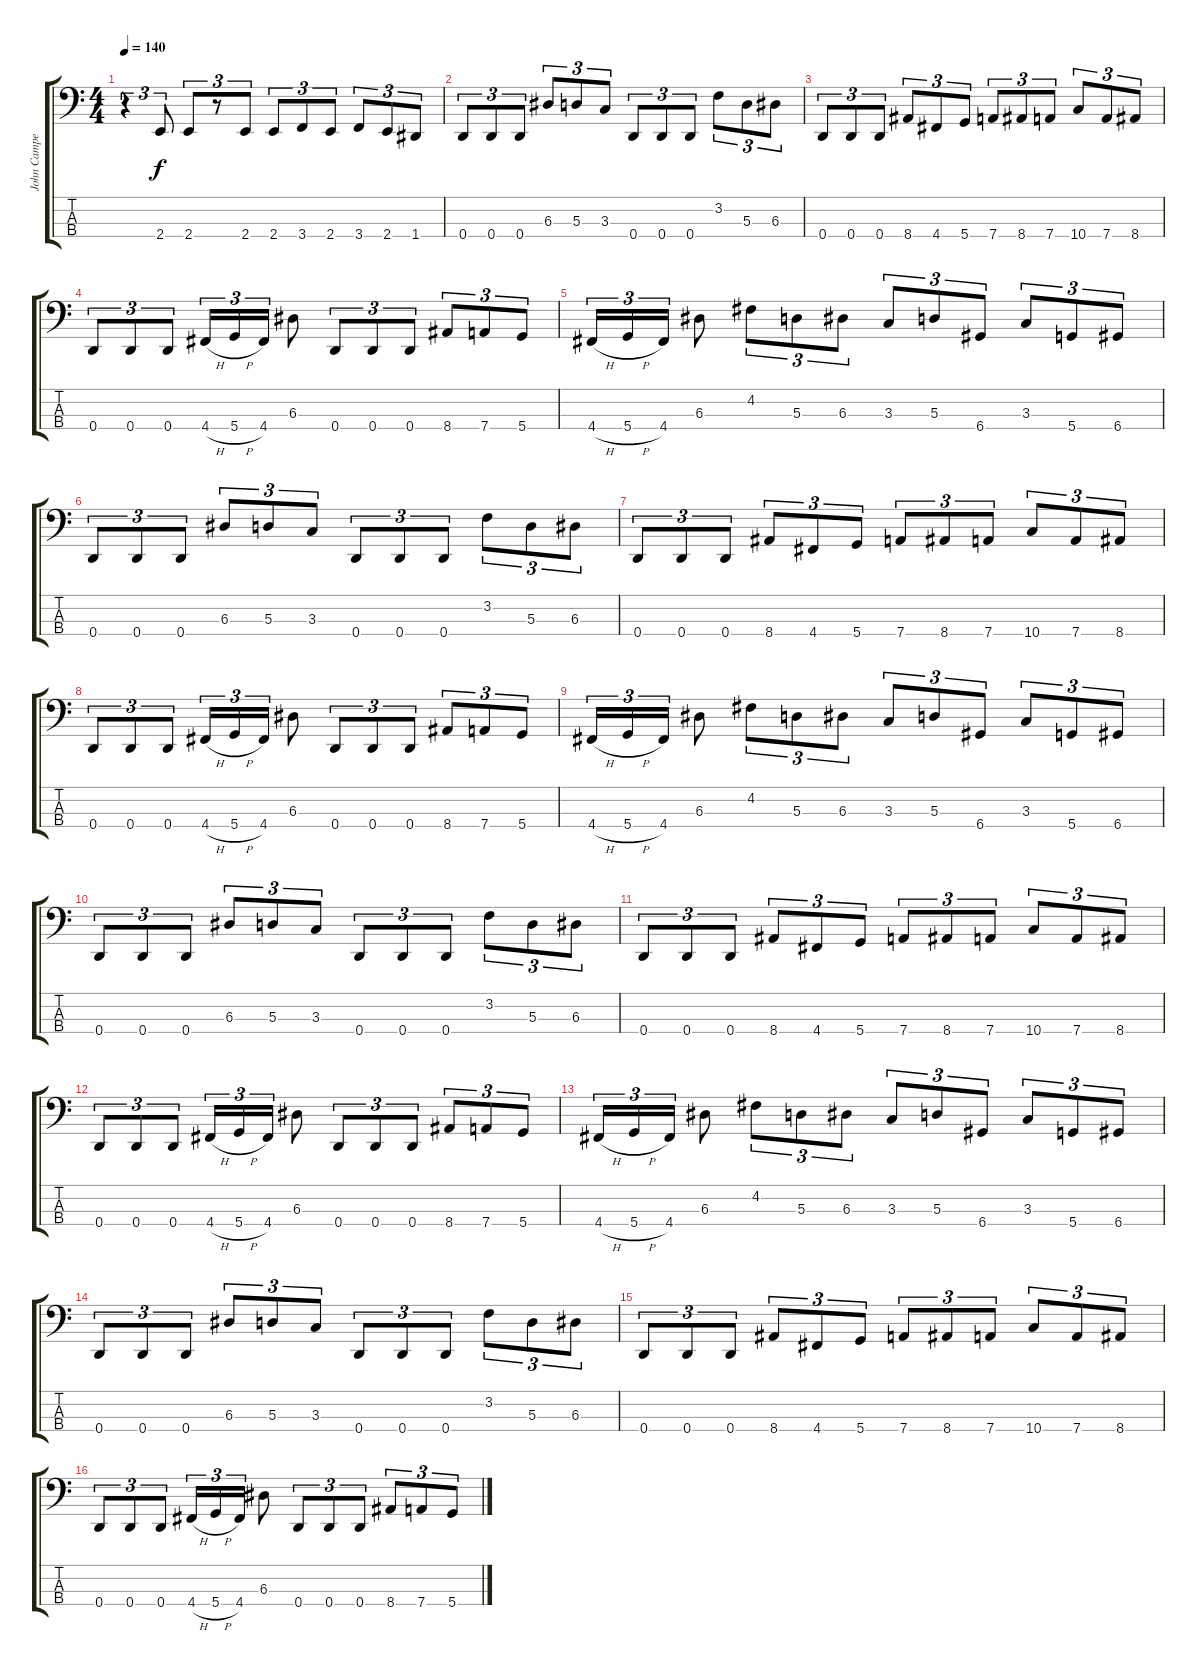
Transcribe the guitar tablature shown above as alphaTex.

\track ("John Campel" "John Campe") {instrument electricbasspick}
\staff {score tabs}
\tuning (G2 D2 A1 D1) {hide}
\ts (4 4)
\tempo 140
\clef f4
\ks c
r.4{tu (3 2) dy f} 2.4.8{tu (3 2)} 2.4.8{tu (3 2)} r.8{tu (3 2)} 2.4.8{tu (3 2)} 2.4.8{tu (3 2)} 3.4.8{tu (3 2)} 2.4.8{tu (3 2)} 3.4.8{tu (3 2)} 2.4.8{tu (3 2)} 1.4.8{tu (3 2)} |
0.4.8{tu (3 2)} 0.4.8{tu (3 2)} 0.4.8{tu (3 2)} 6.3.8{tu (3 2)} 5.3.8{tu (3 2)} 3.3.8{tu (3 2)} 0.4.8{tu (3 2)} 0.4.8{tu (3 2)} 0.4.8{tu (3 2)} 3.2.8{tu (3 2)} 5.3.8{tu (3 2)} 6.3.8{tu (3 2)} |
0.4.8{tu (3 2)} 0.4.8{tu (3 2)} 0.4.8{tu (3 2)} 8.4.8{tu (3 2)} 4.4.8{tu (3 2)} 5.4.8{tu (3 2)} 7.4.8{tu (3 2)} 8.4.8{tu (3 2)} 7.4.8{tu (3 2)} 10.4.8{tu (3 2)} 7.4.8{tu (3 2)} 8.4.8{tu (3 2)} |
0.4.8{tu (3 2)} 0.4.8{tu (3 2)} 0.4.8{tu (3 2)} 4.4{h}.16{tu (3 2)} 5.4{h}.16{tu (3 2)} 4.4.16{tu (3 2)} 6.3.8 0.4.8{tu (3 2)} 0.4.8{tu (3 2)} 0.4.8{tu (3 2)} 8.4.8{tu (3 2)} 7.4.8{tu (3 2)} 5.4.8{tu (3 2)} |
4.4{h}.16{tu (3 2)} 5.4{h}.16{tu (3 2)} 4.4.16{tu (3 2)} 6.3.8 4.2.8{tu (3 2)} 5.3.8{tu (3 2)} 6.3.8{tu (3 2)} 3.3.8{tu (3 2)} 5.3.8{tu (3 2)} 6.4.8{tu (3 2)} 3.3.8{tu (3 2)} 5.4.8{tu (3 2)} 6.4.8{tu (3 2)} |
0.4.8{tu (3 2)} 0.4.8{tu (3 2)} 0.4.8{tu (3 2)} 6.3.8{tu (3 2)} 5.3.8{tu (3 2)} 3.3.8{tu (3 2)} 0.4.8{tu (3 2)} 0.4.8{tu (3 2)} 0.4.8{tu (3 2)} 3.2.8{tu (3 2)} 5.3.8{tu (3 2)} 6.3.8{tu (3 2)} |
0.4.8{tu (3 2)} 0.4.8{tu (3 2)} 0.4.8{tu (3 2)} 8.4.8{tu (3 2)} 4.4.8{tu (3 2)} 5.4.8{tu (3 2)} 7.4.8{tu (3 2)} 8.4.8{tu (3 2)} 7.4.8{tu (3 2)} 10.4.8{tu (3 2)} 7.4.8{tu (3 2)} 8.4.8{tu (3 2)} |
0.4.8{tu (3 2)} 0.4.8{tu (3 2)} 0.4.8{tu (3 2)} 4.4{h}.16{tu (3 2)} 5.4{h}.16{tu (3 2)} 4.4.16{tu (3 2)} 6.3.8 0.4.8{tu (3 2)} 0.4.8{tu (3 2)} 0.4.8{tu (3 2)} 8.4.8{tu (3 2)} 7.4.8{tu (3 2)} 5.4.8{tu (3 2)} |
4.4{h}.16{tu (3 2)} 5.4{h}.16{tu (3 2)} 4.4.16{tu (3 2)} 6.3.8 4.2.8{tu (3 2)} 5.3.8{tu (3 2)} 6.3.8{tu (3 2)} 3.3.8{tu (3 2)} 5.3.8{tu (3 2)} 6.4.8{tu (3 2)} 3.3.8{tu (3 2)} 5.4.8{tu (3 2)} 6.4.8{tu (3 2)} |
0.4.8{tu (3 2)} 0.4.8{tu (3 2)} 0.4.8{tu (3 2)} 6.3.8{tu (3 2)} 5.3.8{tu (3 2)} 3.3.8{tu (3 2)} 0.4.8{tu (3 2)} 0.4.8{tu (3 2)} 0.4.8{tu (3 2)} 3.2.8{tu (3 2)} 5.3.8{tu (3 2)} 6.3.8{tu (3 2)} |
0.4.8{tu (3 2)} 0.4.8{tu (3 2)} 0.4.8{tu (3 2)} 8.4.8{tu (3 2)} 4.4.8{tu (3 2)} 5.4.8{tu (3 2)} 7.4.8{tu (3 2)} 8.4.8{tu (3 2)} 7.4.8{tu (3 2)} 10.4.8{tu (3 2)} 7.4.8{tu (3 2)} 8.4.8{tu (3 2)} |
0.4.8{tu (3 2)} 0.4.8{tu (3 2)} 0.4.8{tu (3 2)} 4.4{h}.16{tu (3 2)} 5.4{h}.16{tu (3 2)} 4.4.16{tu (3 2)} 6.3.8 0.4.8{tu (3 2)} 0.4.8{tu (3 2)} 0.4.8{tu (3 2)} 8.4.8{tu (3 2)} 7.4.8{tu (3 2)} 5.4.8{tu (3 2)} |
4.4{h}.16{tu (3 2)} 5.4{h}.16{tu (3 2)} 4.4.16{tu (3 2)} 6.3.8 4.2.8{tu (3 2)} 5.3.8{tu (3 2)} 6.3.8{tu (3 2)} 3.3.8{tu (3 2)} 5.3.8{tu (3 2)} 6.4.8{tu (3 2)} 3.3.8{tu (3 2)} 5.4.8{tu (3 2)} 6.4.8{tu (3 2)} |
0.4.8{tu (3 2)} 0.4.8{tu (3 2)} 0.4.8{tu (3 2)} 6.3.8{tu (3 2)} 5.3.8{tu (3 2)} 3.3.8{tu (3 2)} 0.4.8{tu (3 2)} 0.4.8{tu (3 2)} 0.4.8{tu (3 2)} 3.2.8{tu (3 2)} 5.3.8{tu (3 2)} 6.3.8{tu (3 2)} |
0.4.8{tu (3 2)} 0.4.8{tu (3 2)} 0.4.8{tu (3 2)} 8.4.8{tu (3 2)} 4.4.8{tu (3 2)} 5.4.8{tu (3 2)} 7.4.8{tu (3 2)} 8.4.8{tu (3 2)} 7.4.8{tu (3 2)} 10.4.8{tu (3 2)} 7.4.8{tu (3 2)} 8.4.8{tu (3 2)} |
0.4.8{tu (3 2)} 0.4.8{tu (3 2)} 0.4.8{tu (3 2)} 4.4{h}.16{tu (3 2)} 5.4{h}.16{tu (3 2)} 4.4.16{tu (3 2)} 6.3.8 0.4.8{tu (3 2)} 0.4.8{tu (3 2)} 0.4.8{tu (3 2)} 8.4.8{tu (3 2)} 7.4.8{tu (3 2)} 5.4.8{tu (3 2)}
